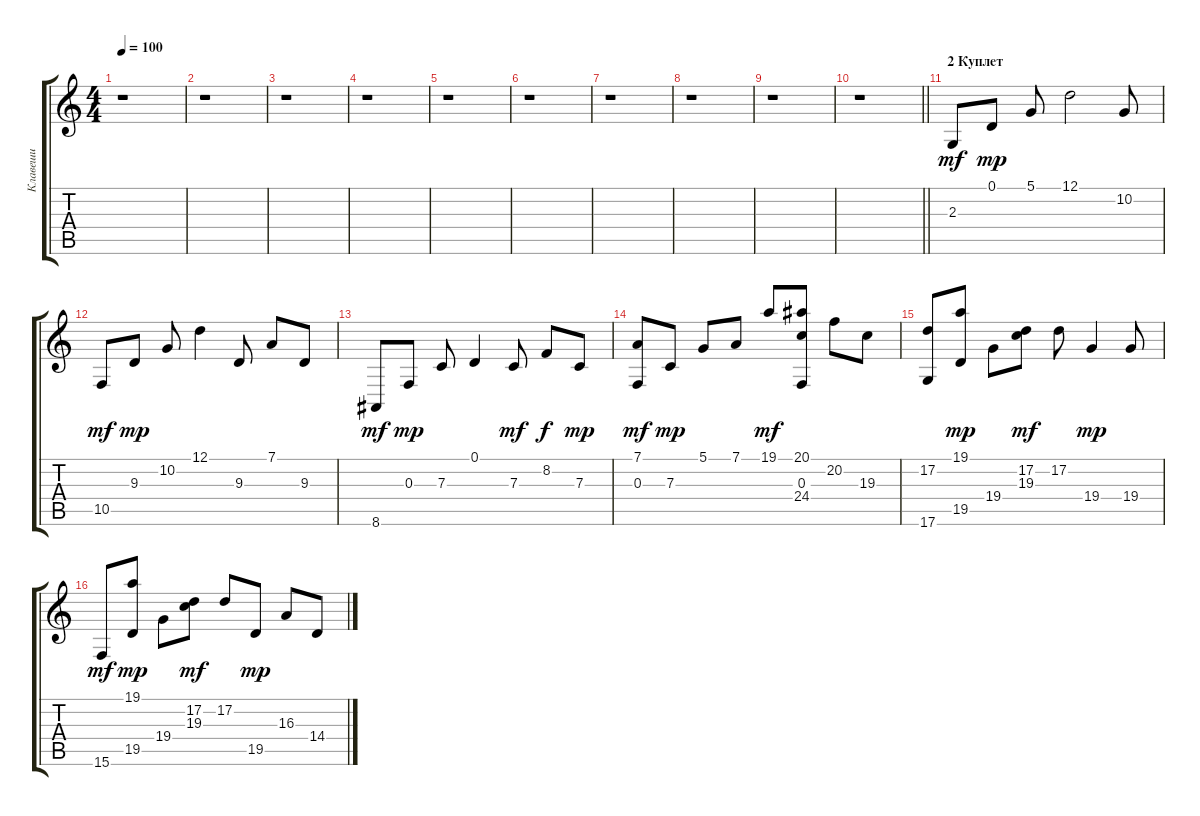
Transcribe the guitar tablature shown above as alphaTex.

\track ("Клавеши" "Клавеши") {instrument acousticgrandpiano}
\staff {score tabs}
\tuning (D4 A3 F3 C3 G2 D2) {hide}
\ts (4 4)
\tempo 100
\clef g2
\ks c
r.1{dy p} |
r.1 |
r.1 |
r.1 |
r.1 |
r.1 |
r.1 |
r.1 |
r.1 |
\barLineRight lightlight
r.1 |
\section ("" "2 Куплет")
2.3.8{dy mf} 0.1.8{dy mp} 5.1.8 12.1.2 10.2.8 |
10.5.8{dy mf} 9.3.8{dy mp} 10.2.8 12.1.4 9.3.8 7.1.8 9.3.8 |
8.6.8{dy mf} 0.3.8{dy mp} 7.3.8 0.1.4 7.3.8{dy mf} 8.2.8{dy f} 7.3.8{dy mp} |
(7.1 0.3).8{dy mf} 7.3.8{dy mp} 5.1.8 7.1.8 19.1.8{dy mf} (20.1 0.3 24.4).8 20.2.8 19.3.8 |
(17.2 17.6).8 (19.1 19.5).8{dy mp} 19.4.8 (17.2 19.3).8{dy mf} 17.2.8 19.4.4{dy mp} 19.4.8 |
15.6.8{dy mf} (19.1 19.5).8{dy mp} 19.4.8 (17.2 19.3).8{dy mf} 17.2.8 19.5.8{dy mp} 16.3.8 14.4.8
